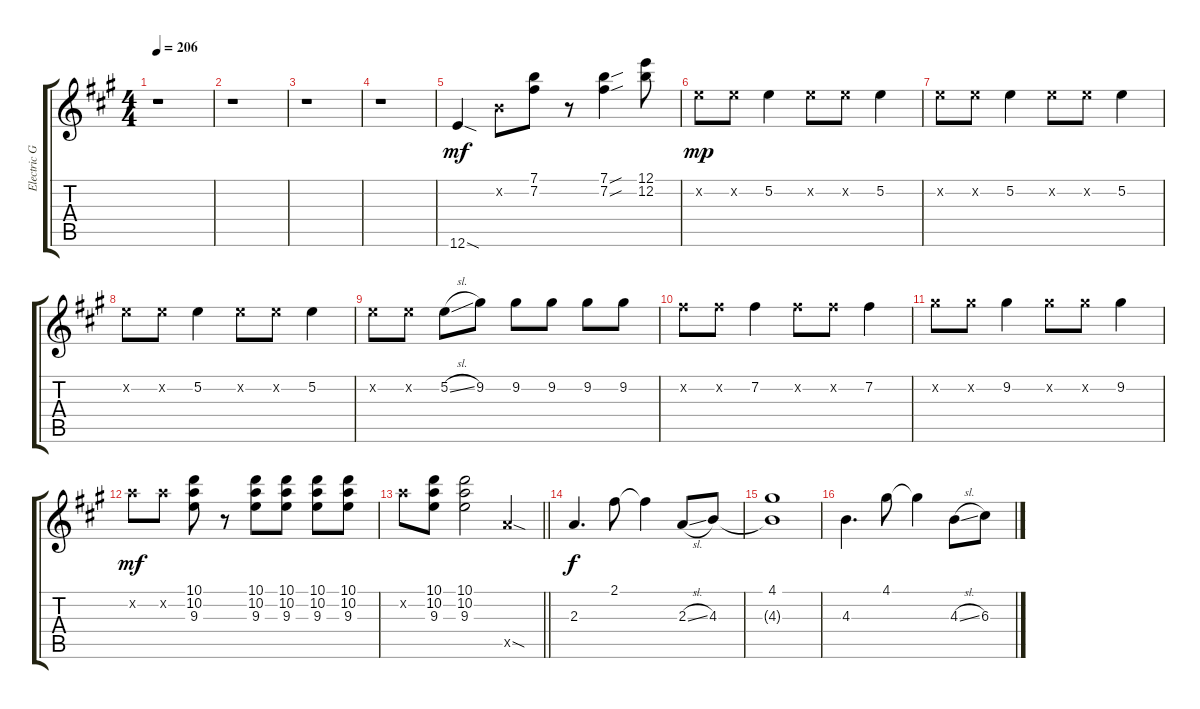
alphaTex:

\track ("Electric Guitar" "Electric G") {instrument distortionguitar}
\staff {score tabs}
\tuning (E4 B3 G3 D3 A2 E2) {hide}
\ts (4 4)
\tempo 206
\clef g2
\ks a
r.1{dy f} |
r.1 |
r.1 |
r.1 |
12.6{sod}.4{dy mf} 0.2{x}.8 (7.1 7.2).8 r.8 (7.1{sou} 7.2{sou}).4 (12.1 12.2).8 |
5.2{x}.8{dy mp} 5.2{x}.8 5.2.4 5.2{x}.8 5.2{x}.8 5.2.4 |
5.2{x}.8 5.2{x}.8 5.2.4 5.2{x}.8 5.2{x}.8 5.2.4 |
5.2{x}.8 5.2{x}.8 5.2.4 5.2{x}.8 5.2{x}.8 5.2.4 |
5.2{x}.8 5.2{x}.8 5.2{sl}.8 9.2.8 9.2.8 9.2.8 9.2.8 9.2.8 |
7.2{x}.8 7.2{x}.8 7.2.4 7.2{x}.8 7.2{x}.8 7.2.4 |
9.2{x}.8 9.2{x}.8 9.2.4 9.2{x}.8 9.2{x}.8 9.2.4 |
10.2{x}.8{dy mf} 10.2{x}.8 (10.1 10.2 9.3).8 r.8 (10.1 10.2 9.3).8 (10.1 10.2 9.3).8 (10.1 10.2 9.3).8 (10.1 10.2 9.3).8 |
\barLineRight lightlight
10.2{x}.8 (10.1 10.2 9.3).8 (10.1 10.2 9.3).2 12.5{sod x}.4 |
\section ("" "")
2.3.4{d dy f} 2.1.8 2.1{t}.4 2.3{sl}.8 4.3.8 |
(4.1 4.3{t}).1 |
4.3.4{d} 4.1.8 4.1{t}.4 4.3{sl}.8 6.3.8
